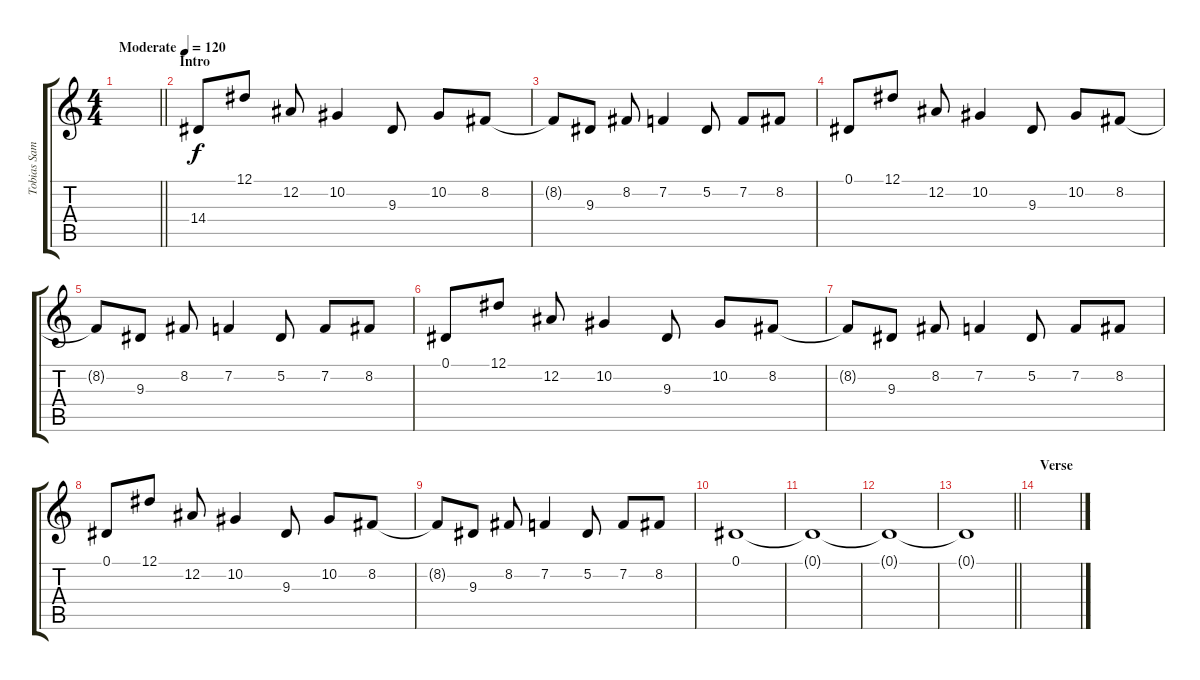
\track ("Tobias Sammet (Lead Keyboard)" "Tobias Sam") {instrument synthbrass1}
\staff {score tabs}
\tuning (Eb4 Bb3 Gb3 Db3 Ab2 Eb2) {hide}
\ts (4 4)
\tempo (120 "Moderate")
\clef g2
\barLineRight lightlight
\ks c
|
\section ("" "Intro")
14.4.8 12.1.8 12.2.8 10.2.4 9.3.8 10.2.8 8.2.8 |
8.2{t}.8 9.3.8 8.2.8 7.2.4 5.2.8 7.2.8 8.2.8 |
0.1.8 12.1.8 12.2.8 10.2.4 9.3.8 10.2.8 8.2.8 |
8.2{t}.8 9.3.8 8.2.8 7.2.4 5.2.8 7.2.8 8.2.8 |
0.1.8 12.1.8 12.2.8 10.2.4 9.3.8 10.2.8 8.2.8 |
8.2{t}.8 9.3.8 8.2.8 7.2.4 5.2.8 7.2.8 8.2.8 |
0.1.8 12.1.8 12.2.8 10.2.4 9.3.8 10.2.8 8.2.8 |
8.2{t}.8 9.3.8 8.2.8 7.2.4 5.2.8 7.2.8 8.2.8 |
0.1.1 |
0.1{t}.1 |
0.1{t}.1 |
\barLineRight lightlight
0.1{t}.1 |
\section ("" "Verse")
